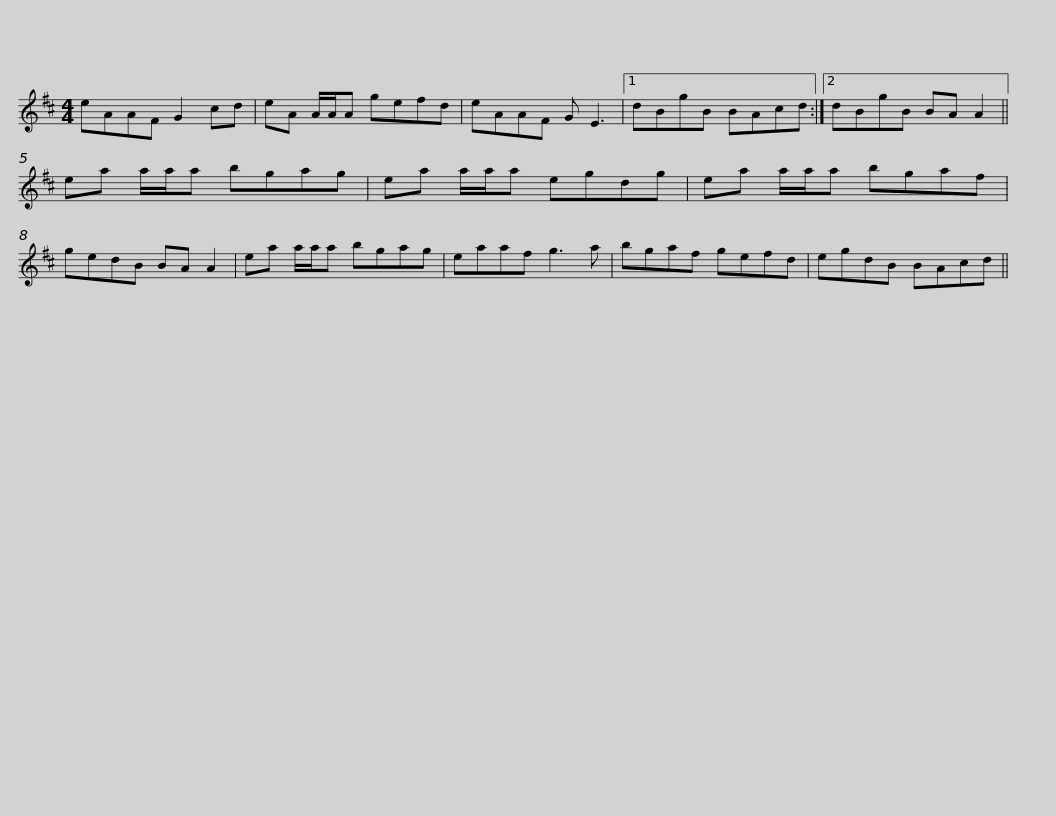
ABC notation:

X:1
L:1/8
M:4/4
I:linebreak $
K:D
V:1 treble
V:1
 eAAF G2 cd | eA A/A/A gefd | eAAF G E3 |1 dBgB BAcd :|2 dBgB BA A2 ||$ %5
 ea a/a/a bgag | ea a/a/a egdg | ea a/a/a bgaf | gedB BA A2 |$ ea a/a/a bgag | %10
 eaaf g3 a | bgaf gefd | egdB BAcd || %13
